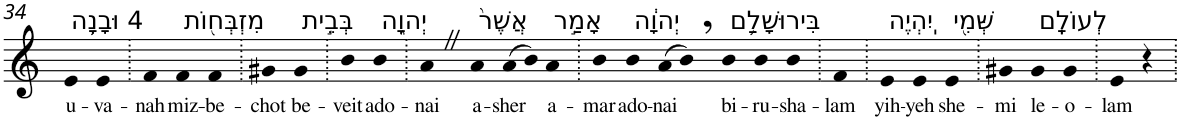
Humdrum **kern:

**kern	**text
*part1	*part1
*staff1	*staff1
*I"Piano	*
*I'Pno	*
!!LO:PB:g=z
*clefG2	*
*k[]	*
=34	=34
!LO:TX:a:t=4 וּבָנָ֥ה	!
!	!LO:LY:b
4e	u-
!	!LO:LY:b
4e	-va-
=35.	=35.
!	!LO:LY:b
4f	-nah
!LO:TX:a:t=מִזְבְּח֖וֹת	!
!	!LO:LY:b
4f	miz-
!	!LO:LY:b
4f	-be-
=36.	=36.
!	!LO:LY:b
4g#X	-chot
!LO:TX:a:t=בְּבֵ֣ית	!
!	!LO:LY:b
4g#	be-
=37.	=37.
!	!LO:LY:b
4b	-veit
!LO:TX:a:t=יְהוָ֑ה	!
!	!LO:LY:b
4b	ado-
=38.	=38.
!	!LO:LY:b
4aZ	-nai
!LO:TX:a:t=אֲשֶׁר֙	!
!	!LO:LY:b
4a	a-
!	!LO:LY:b
(>8a	-sher
8b)	.
!LO:TX:a:t=אָמַ֣ר	!
!	!LO:LY:b
4a	a-
=39.	=39.
!	!LO:LY:b
4b	-mar
!LO:TX:a:t=יְהוָ֔ה	!
!	!LO:LY:b
4b	ado-
!	!LO:LY:b
(>8a	-nai
8b,)	.
!LO:TX:a:t=בִּירוּשָׁלִַ֥ם	!
!	!LO:LY:b
4b	bi-
!	!LO:LY:b
4b	-ru-
!	!LO:LY:b
4b	-sha-
=40.	=40.
!	!LO:LY:b
4f	-lam
=41.	=41.
!LO:TX:a:t=יִֽהְיֶה	!
!	!LO:LY:b
4e	yih-
!	!LO:LY:b
4e	-yeh
!LO:TX:a:t=שְּׁמִ֖י	!
!	!LO:LY:b
4e	she-
=42.	=42.
!	!LO:LY:b
4g#X	-mi
!LO:TX:a:t=לְעוֹלָֽם	!
!	!LO:LY:b
4g#	le-
!	!LO:LY:b
4g#	-o-
=43.	=43.
!	!LO:LY:b
4e	-lam
4r	.
=.	=.
*-	*-
